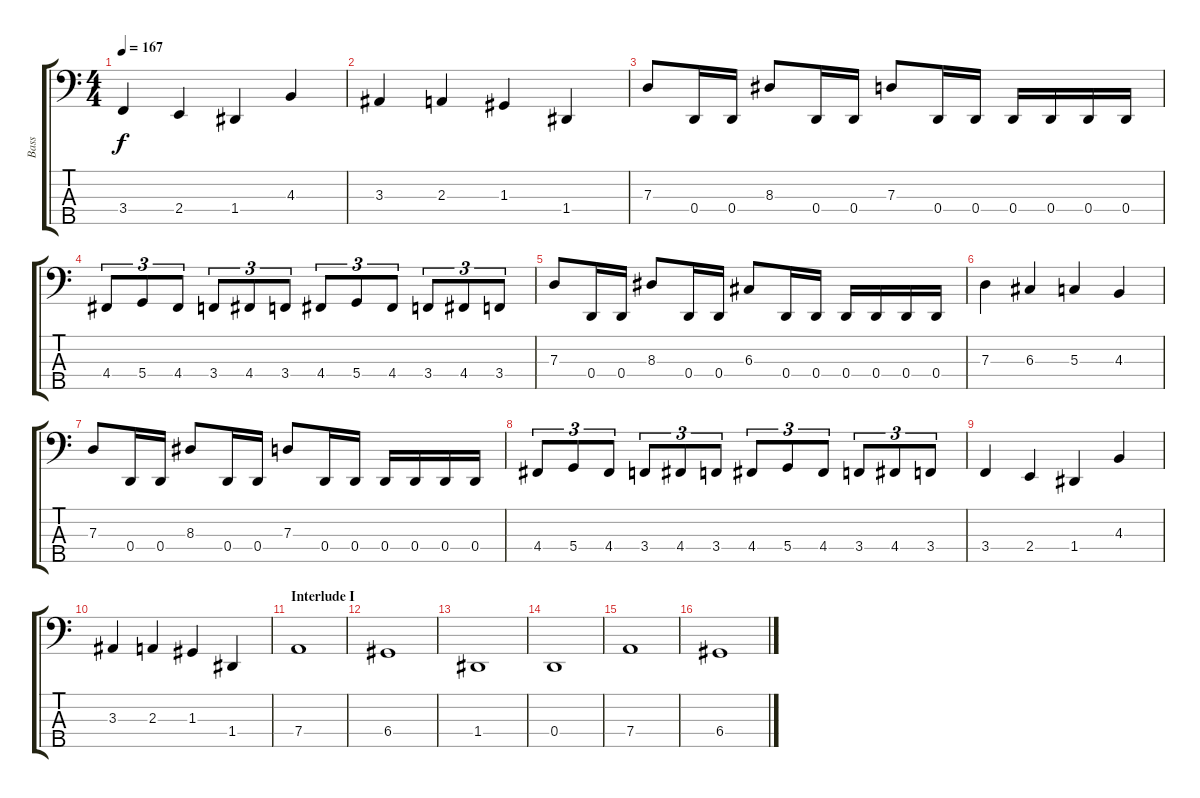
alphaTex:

\track ("Bass" "Bass") {instrument electricbassfinger}
\staff {score tabs}
\tuning (F2 C2 G1 D1 A0) {hide}
\ts (4 4)
\tempo 167
\clef f4
\ks c
3.4.4{dy f} 2.4.4 1.4.4 4.3.4 |
3.3.4 2.3.4 1.3.4 1.4.4 |
7.3.8 0.4.16 0.4.16 8.3.8 0.4.16 0.4.16 7.3.8 0.4.16 0.4.16 0.4.16 0.4.16 0.4.16 0.4.16 |
4.4.8{tu (3 2)} 5.4.8{tu (3 2)} 4.4.8{tu (3 2)} 3.4.8{tu (3 2)} 4.4.8{tu (3 2)} 3.4.8{tu (3 2)} 4.4.8{tu (3 2)} 5.4.8{tu (3 2)} 4.4.8{tu (3 2)} 3.4.8{tu (3 2)} 4.4.8{tu (3 2)} 3.4.8{tu (3 2)} |
7.3.8 0.4.16 0.4.16 8.3.8 0.4.16 0.4.16 6.3.8 0.4.16 0.4.16 0.4.16 0.4.16 0.4.16 0.4.16 |
7.3.4 6.3.4 5.3.4 4.3.4 |
7.3.8 0.4.16 0.4.16 8.3.8 0.4.16 0.4.16 7.3.8 0.4.16 0.4.16 0.4.16 0.4.16 0.4.16 0.4.16 |
4.4.8{tu (3 2)} 5.4.8{tu (3 2)} 4.4.8{tu (3 2)} 3.4.8{tu (3 2)} 4.4.8{tu (3 2)} 3.4.8{tu (3 2)} 4.4.8{tu (3 2)} 5.4.8{tu (3 2)} 4.4.8{tu (3 2)} 3.4.8{tu (3 2)} 4.4.8{tu (3 2)} 3.4.8{tu (3 2)} |
3.4.4 2.4.4 1.4.4 4.3.4 |
3.3.4 2.3.4 1.3.4 1.4.4 |
\section ("" "Interlude I")
7.4.1 |
6.4.1 |
1.4.1 |
0.4.1 |
7.4.1 |
6.4.1
